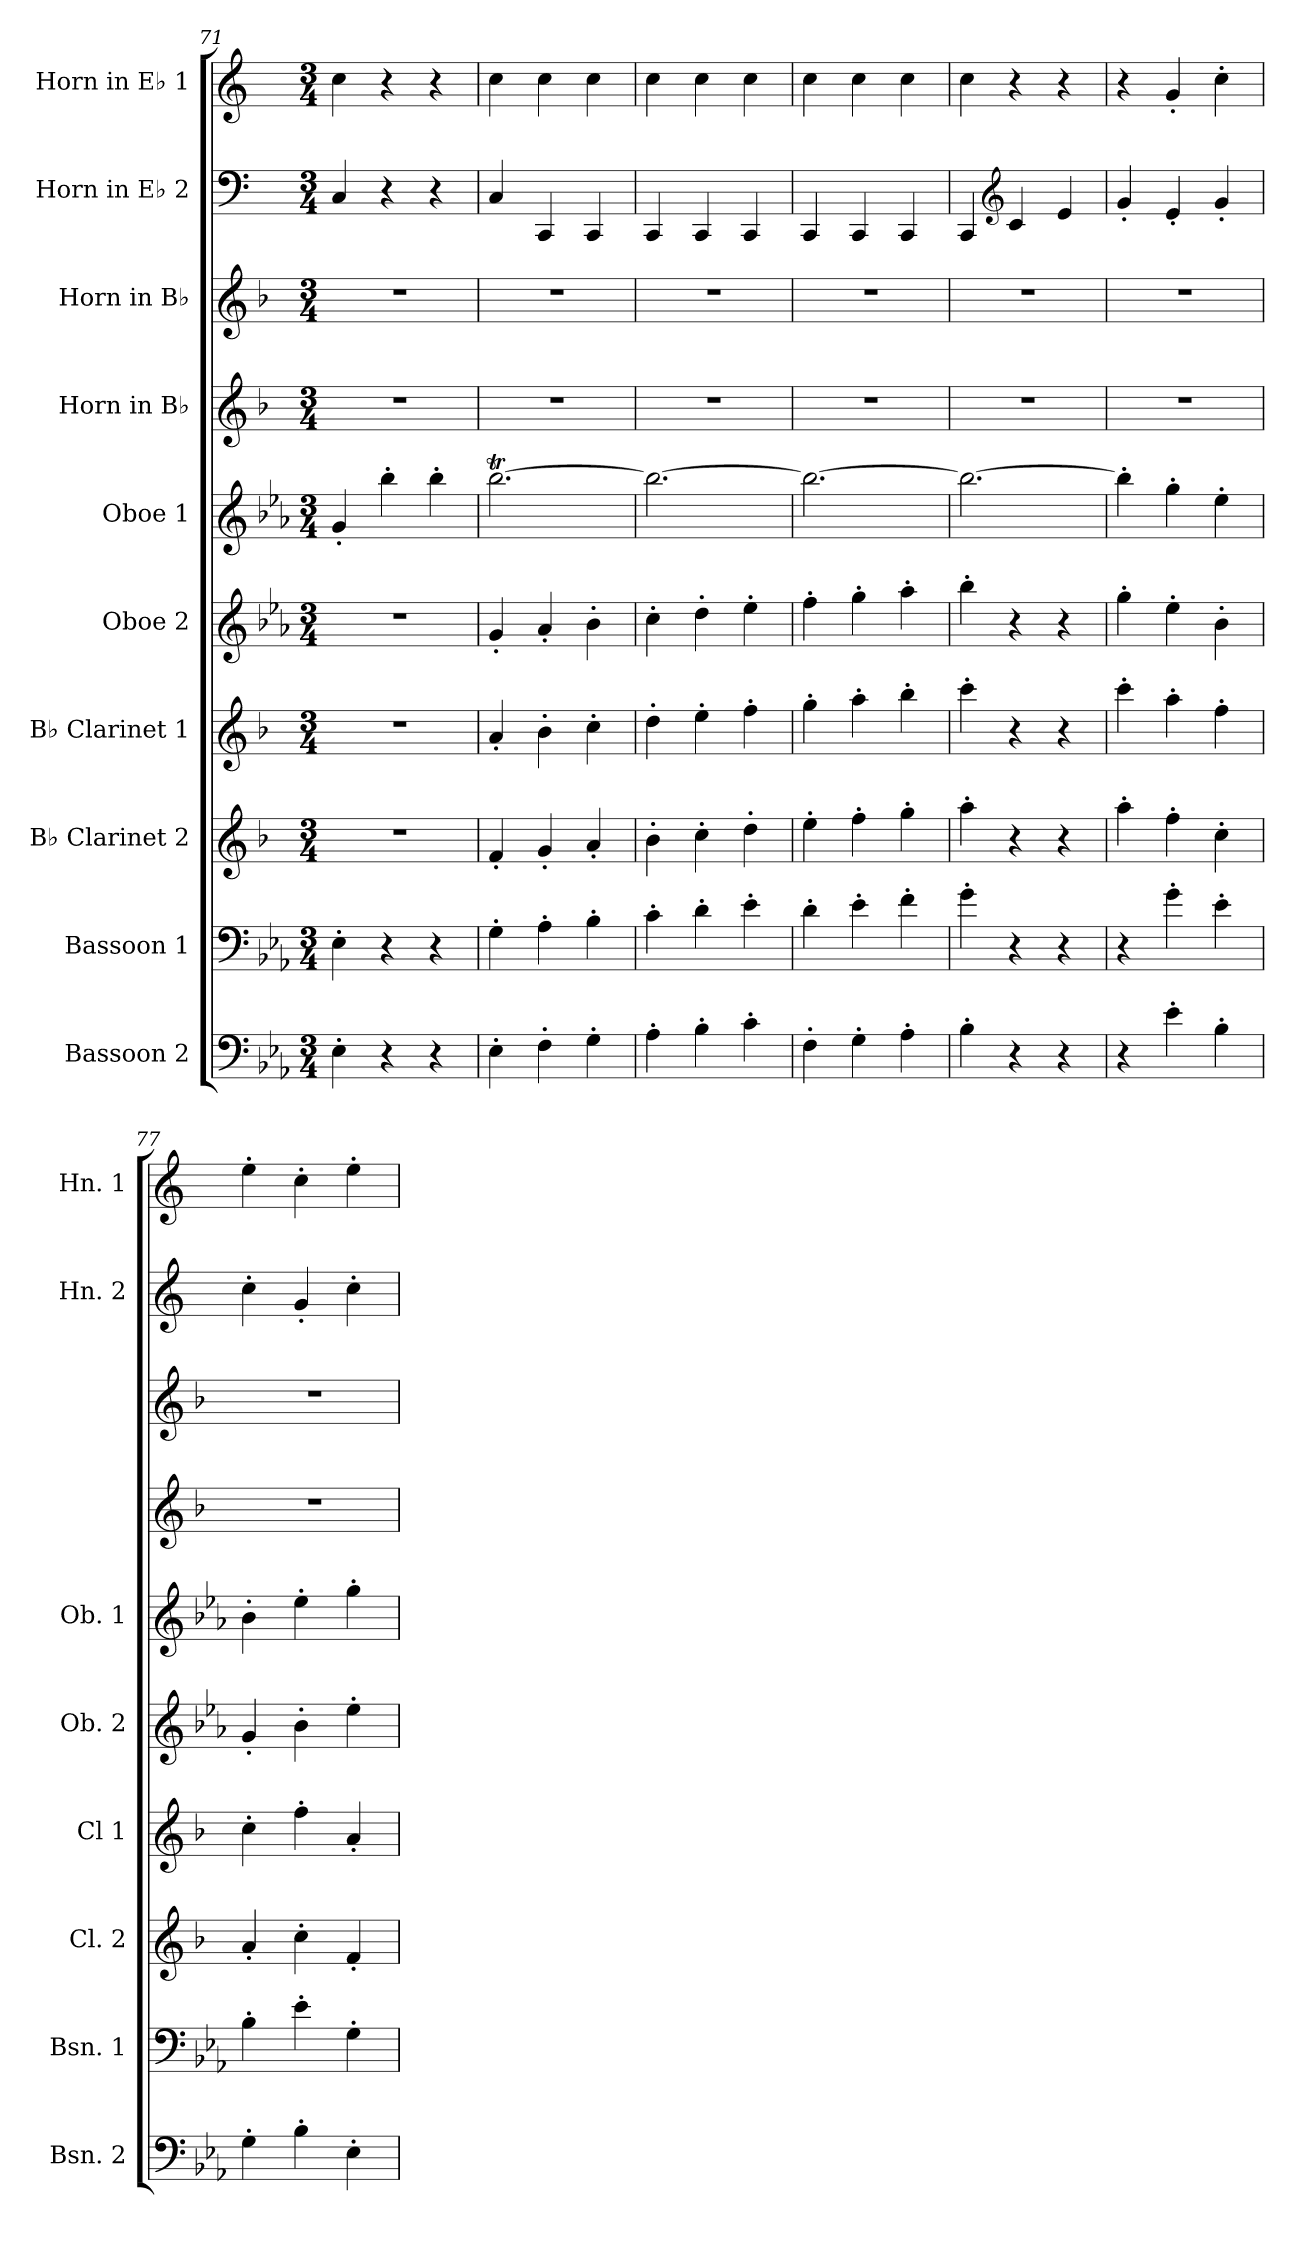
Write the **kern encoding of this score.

**kern	**kern	**kern	**kern	**kern	**kern	**kern	**kern	**kern	**kern
*part10	*part9	*part8	*part7	*part6	*part5	*part4	*part3	*part2	*part1
*staff10	*staff9	*staff8	*staff7	*staff6	*staff5	*staff4	*staff3	*staff2	*staff1
*I"Bassoon 2	*I"Bassoon 1	*I"B♭ Clarinet 2	*I"B♭ Clarinet 1	*I"Oboe 2	*I"Oboe 1	*I"Horn in B♭	*I"Horn in B♭	*I"Horn in E♭ 2	*I"Horn in E♭ 1
*I'Bsn. 2	*I'Bsn. 1	*I'Cl. 2	*I'Cl 1	*I'Ob. 2	*I'Ob. 1	*	*	*I'Hn. 2	*I'Hn. 1
*clefF4	*clefF4	*clefG2	*clefG2	*clefG2	*clefG2	*clefG2	*clefG2	*clefF4	*clefG2
*	*	*ITrd1c2	*ITrd1c2	*	*	*ITrd1c2	*ITrd1c2	*ITrd5c9	*ITrd5c9
*k[b-e-a-]	*k[b-e-a-]	*k[b-e-a-]	*k[b-e-a-]	*k[b-e-a-]	*k[b-e-a-]	*k[b-e-a-]	*k[b-e-a-]	*k[b-e-a-]	*k[b-e-a-]
*M3/4	*M3/4	*M3/4	*M3/4	*M3/4	*M3/4	*M3/4	*M3/4	*M3/4	*M3/4
=71	=71	=71	=71	=71	=71	=71	=71	=71	=71
4E-'\	4E-'\	2.r	2.r	2.r	4g'/	2.r	2.r	4EE-/	4e-\
4r	4r	.	.	.	4bb-'\	.	.	4r	4r
4r	4r	.	.	.	4bb-'\	.	.	4r	4r
=72	=72	=72	=72	=72	=72	=72	=72	=72	=72
4E-'\	4G'\	4e-'/	4g'/	4g'/	[2.bb-T\	2.r	2.r	4EE-/	4e-\
4F'\	4A-'\	4f'/	4a-'\	4a-'/	.	.	.	4EEE-/	4e-\
4G'\	4B-'\	4g'/	4b-'\	4b-'\	.	.	.	4EEE-/	4e-\
=73	=73	=73	=73	=73	=73	=73	=73	=73	=73
4A-'\	4c'\	4a-'\	4cc'\	4cc'\	2.bb-\_	2.r	2.r	4EEE-/	4e-\
4B-'\	4d'\	4b-'\	4dd'\	4dd'\	.	.	.	4EEE-/	4e-\
4c'\	4e-'\	4cc'\	4ee-'\	4ee-'\	.	.	.	4EEE-/	4e-\
!!LO:PB:g=z
=74	=74	=74	=74	=74	=74	=74	=74	=74	=74
4F'\	4d'\	4dd'\	4ff'\	4ff'\	2.bb-\_	2.r	2.r	4EEE-/	4e-\
4G'\	4e-'\	4ee-'\	4gg'\	4gg'\	.	.	.	4EEE-/	4e-\
4A-'\	4f'\	4ff'\	4aa-'\	4aa-'\	.	.	.	4EEE-/	4e-\
=75	=75	=75	=75	=75	=75	=75	=75	=75	=75
4B-'\	4g'\	4gg'\	4bb-'\	4bb-'\	2.bb-TTT\_	2.r	2.r	4EEE-/	4e-\
*	*	*	*	*	*	*	*	*clefG2	*
4r	4r	4r	4r	4r	.	.	.	4E-/	4r
4r	4r	4r	4r	4r	.	.	.	4G/	4r
=76	=76	=76	=76	=76	=76	=76	=76	=76	=76
4r	4r	4gg'\	4bb-'\	4gg'\	4bb-'\]	2.r	2.r	4B-'/	4r
4e-'\	4g'\	4ee-'\	4gg'\	4ee-'\	4gg'\	.	.	4G'/	4B-'/
4B-'\	4e-'\	4b-'\	4ee-'\	4b-'\	4ee-'\	.	.	4B-'/	4e-'\
=77	=77	=77	=77	=77	=77	=77	=77	=77	=77
4G'\	4B-'\	4g'/	4b-'\	4g'/	4b-'\	2.r	2.r	4e-'\	4g'\
4B-'\	4e-'\	4b-'\	4ee-'\	4b-'\	4ee-'\	.	.	4B-'/	4e-'\
4E-'\	4G'\	4e-'/	4g'/	4ee-'\	4gg'\	.	.	4e-'\	4g'\
=	=	=	=	=	=	=	=	=	=
*-	*-	*-	*-	*-	*-	*-	*-	*-	*-
